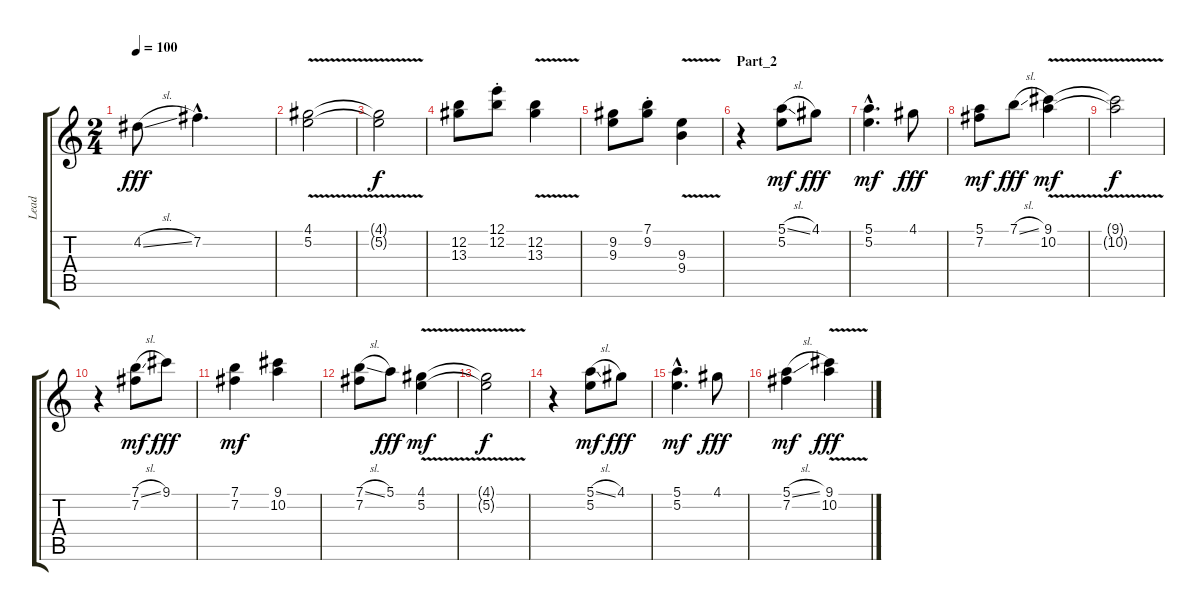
\track ("Lead" "Lead") {instrument acousticguitarnylon}
\staff {score tabs}
\tuning (E4 B3 G3 D3 A2 E2) {hide}
\ts (2 4)
\tempo 100
\clef g2
\ks c
4.2{sl}.8{dy fff} 7.2{hac}.4{d} |
(4.1{v} 5.2{v}).2 |
(4.1{t} 5.2{t}).2{dy f} |
(12.2 13.3).8 (12.1{st} 12.2{st}).8 (12.2{v} 13.3{v}).4 |
(9.2 9.3).8 (7.1{st} 9.2{st}).8 (9.3{v} 9.4{v}).4 |
\section ("" "Part_2")
r.4{instrument acousticguitarnylon} (5.1{sl} 5.2).8{dy mf} 4.1.8{dy fff} |
(5.1{hac} 5.2{hac}).4{d dy mf} 4.1.8{dy fff} |
(5.1 7.2).8{dy mf} 7.1{sl}.8{dy fff} (9.1{v} 10.2{v}).4{dy mf} |
(9.1{t} 10.2{t}).2{dy f} |
r.4 (7.1{sl} 7.2).8{dy mf} 9.1.8{dy fff} |
(7.1 7.2).4{dy mf} (9.1 10.2).4 |
(7.1{sl} 7.2).8 5.1.8{dy fff} (4.1{v} 5.2{v}).4{dy mf} |
(4.1{t} 5.2{t}).2{dy f} |
r.4 (5.1{sl} 5.2).8{dy mf} 4.1.8{dy fff} |
(5.1{hac} 5.2{hac}).4{d dy mf} 4.1.8{dy fff} |
(5.1{sl} 7.2).4{dy mf} (9.1{v} 10.2).4{dy fff}
